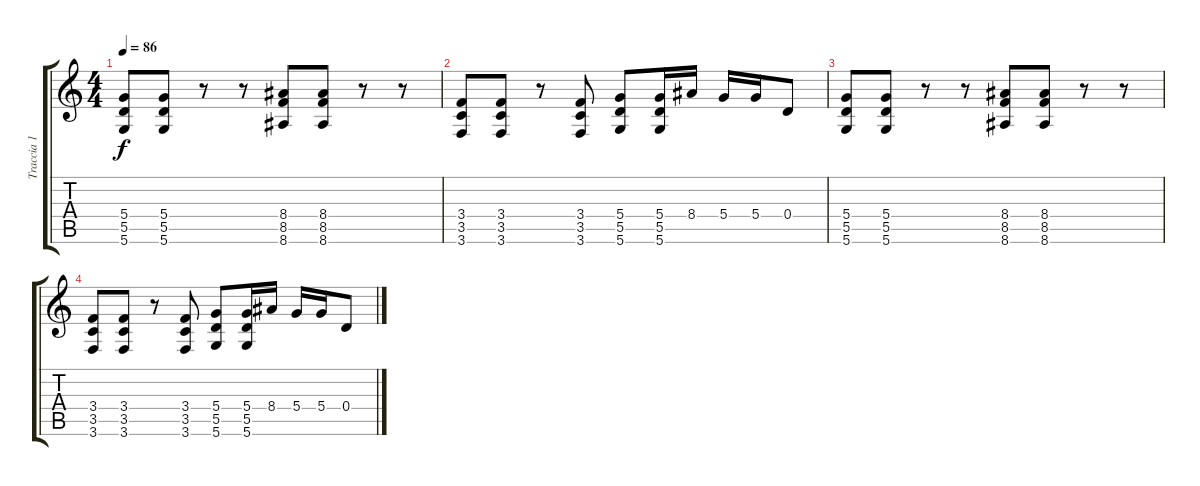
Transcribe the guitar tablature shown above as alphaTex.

\track ("Traccia 1" "Traccia 1") {instrument overdrivenguitar}
\staff {score tabs}
\tuning (E4 B3 G3 D3 A2 D2) {hide}
\ts (4 4)
\tempo 86
\clef g2
\ks c
(5.4 5.5 5.6).8{dy f} (5.4 5.5 5.6).8 r.8 r.8 (8.4 8.5 8.6).8 (8.4 8.5 8.6).8 r.8 r.8 |
(3.4 3.5 3.6).8 (3.4 3.5 3.6).8 r.8 (3.4 3.5 3.6).8 (5.4 5.5 5.6).8 (5.4 5.5 5.6).16 8.4.16 5.4.16 5.4.16 0.4.8 |
(5.4 5.5 5.6).8 (5.4 5.5 5.6).8 r.8 r.8 (8.4 8.5 8.6).8 (8.4 8.5 8.6).8 r.8 r.8 |
(3.4 3.5 3.6).8 (3.4 3.5 3.6).8 r.8 (3.4 3.5 3.6).8 (5.4 5.5 5.6).8 (5.4 5.5 5.6).16 8.4.16 5.4.16 5.4.16 0.4.8
